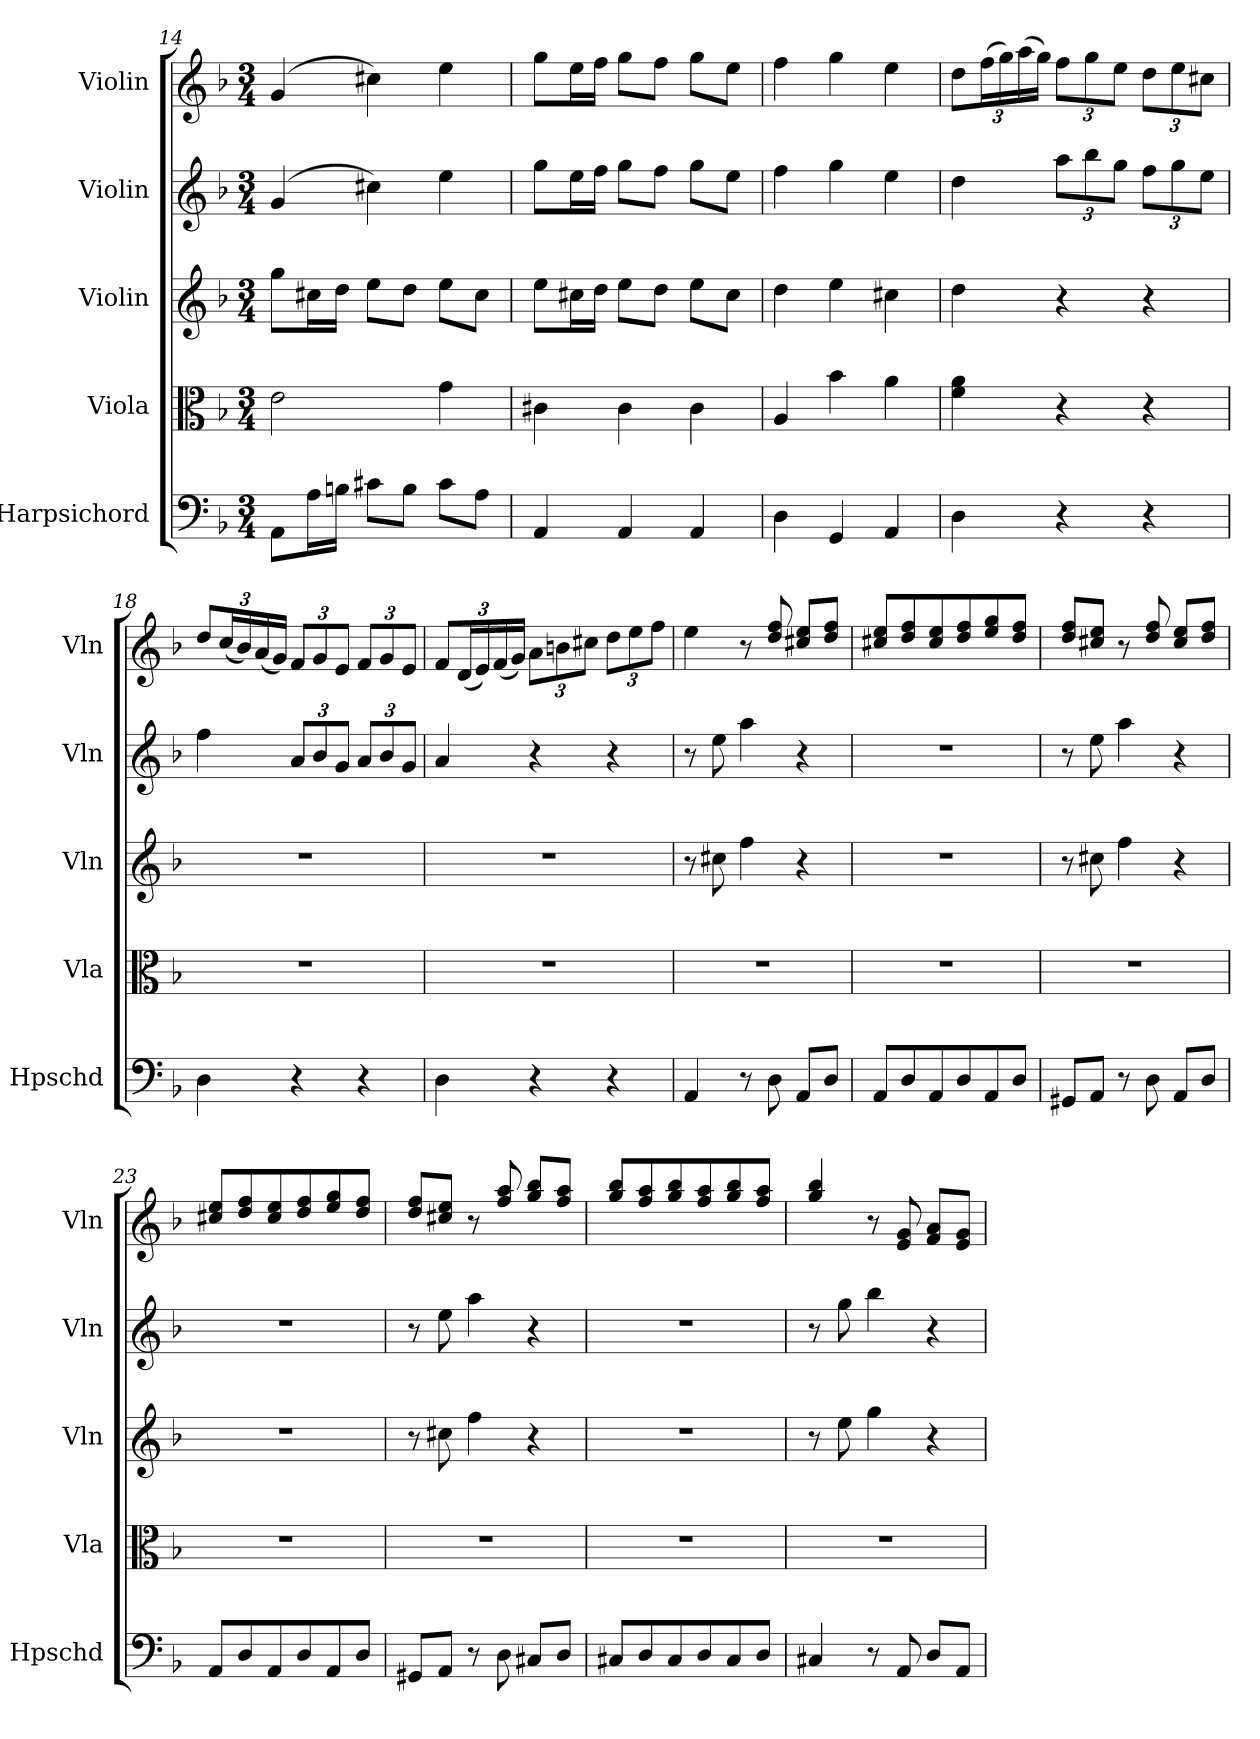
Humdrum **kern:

**kern	**kern	**kern	**kern	**kern
*part5	*part4	*part3	*part2	*part1
*staff5	*staff4	*staff3	*staff2	*staff1
*I"Harpsichord	*I"Viola	*I"Violin	*I"Violin	*I"Violin
*I'Hpschd	*I'Vla	*I'Vln	*I'Vln	*I'Vln
*clefF4	*clefC3	*clefG2	*clefG2	*clefG2
*k[b-]	*k[b-]	*k[b-]	*k[b-]	*k[b-]
*d:	*d:	*d:	*d:	*d:
*M3/4	*M3/4	*M3/4	*M3/4	*M3/4
=14	=14	=14	=14	=14
8AA\L	2e\	8gg\L	(4g/	(4g/
16A\L	.	16cc#X\L	.	.
16Bn\JJ	.	16dd\JJ	.	.
8c#X\L	.	8ee\L	4cc#X\)	4cc#X\)
8B\J	.	8dd\J	.	.
8c#\L	4g\	8ee\L	4ee\	4ee\
8A\J	.	8cc#\J	.	.
=15	=15	=15	=15	=15
4AA/	4c#X\	8ee\L	8gg\L	8gg\L
.	.	16cc#X\L	16ee\L	16ee\L
.	.	16dd\JJ	16ff\JJ	16ff\JJ
4AA/	4c#\	8ee\L	8gg\L	8gg\L
.	.	8dd\J	8ff\J	8ff\J
4AA/	4c#\	8ee\L	8gg\L	8gg\L
.	.	8cc#\J	8ee\J	8ee\J
=16	=16	=16	=16	=16
4D\	4A/	4dd\	4ff\	4ff\
4GG/	4b-\	4ee\	4gg\	4gg\
4AA/	4a\	4cc#X\	4ee\	4ee\
=17	=17	=17	=17	=17
4D\	4f\ 4a\	4dd\	4dd\	12dd\L
.	.	.	.	(24ff\L
.	.	.	.	24gg\)
.	.	.	.	(24aa\
.	.	.	.	24gg\JJ)
4r	4r	4r	12aa\L	12ff\L
.	.	.	12bb-\	12gg\
.	.	.	12gg\J	12ee\J
4r	4r	4r	12ff\L	12dd\L
.	.	.	12gg\	12ee\
.	.	.	12ee\J	12cc#X\J
=18	=18	=18	=18	=18
4D\	2.r	2.r	4ff\	12dd/L
.	.	.	.	(24cc/L
.	.	.	.	24b-/)
.	.	.	.	(24a/
.	.	.	.	24g/JJ)
4r	.	.	12a/L	12f/L
.	.	.	12b-/	12g/
.	.	.	12g/J	12e/J
4r	.	.	12a/L	12f/L
.	.	.	12b-/	12g/
.	.	.	12g/J	12e/J
=19	=19	=19	=19	=19
4D\	2.r	2.r	4a/	12f/L
.	.	.	.	(24d/L
.	.	.	.	24e/)
.	.	.	.	(24f/
.	.	.	.	24g/JJ)
4r	.	.	4r	12a\L
.	.	.	.	12bn\
.	.	.	.	12cc#X\J
4r	.	.	4r	12dd\L
.	.	.	.	12ee\
.	.	.	.	12ff\J
=20	=20	=20	=20	=20
4AA/	2.r	8r	8r	4ee\
.	.	8cc#X\	8ee\	.
8r	.	4ff\	4aa\	8r
8D\	.	.	.	8dd/ 8ff/
8AA/L	.	4r	4r	8cc#X/ 8ee/L
8D/J	.	.	.	8dd/ 8ff/J
=21	=21	=21	=21	=21
8AA/L	2.r	2.r	2.r	8cc#X/ 8ee/L
8D/	.	.	.	8dd/ 8ff/
8AA/	.	.	.	8cc#/ 8ee/
8D/	.	.	.	8dd/ 8ff/
8AA/	.	.	.	8ee/ 8gg/
8D/J	.	.	.	8dd/ 8ff/J
=22	=22	=22	=22	=22
8GG#X/L	2.r	8r	8r	8dd/ 8ff/L
8AA/J	.	8cc#X\	8ee\	8cc#X/ 8ee/J
8r	.	4ff\	4aa\	8r
8D\	.	.	.	8dd/ 8ff/
8AA/L	.	4r	4r	8cc#/ 8ee/L
8D/J	.	.	.	8dd/ 8ff/J
=23	=23	=23	=23	=23
8AA/L	2.r	2.r	2.r	8cc#X/ 8ee/L
8D/	.	.	.	8dd/ 8ff/
8AA/	.	.	.	8cc#/ 8ee/
8D/	.	.	.	8dd/ 8ff/
8AA/	.	.	.	8ee/ 8gg/
8D/J	.	.	.	8dd/ 8ff/J
=24	=24	=24	=24	=24
8GG#X/L	2.r	8r	8r	8dd/ 8ff/L
8AA/J	.	8cc#X\	8ee\	8cc#X/ 8ee/J
8r	.	4ff\	4aa\	8r
8D\	.	.	.	8ff/ 8aa/
8C#X/L	.	4r	4r	8gg/ 8bb-/L
8D/J	.	.	.	8ff/ 8aa/J
=25	=25	=25	=25	=25
8C#X/L	2.r	2.r	2.r	8gg/ 8bb-/L
8D/	.	.	.	8ff/ 8aa/
8C#/	.	.	.	8gg/ 8bb-/
8D/	.	.	.	8ff/ 8aa/
8C#/	.	.	.	8gg/ 8bb-/
8D/J	.	.	.	8ff/ 8aa/J
=26	=26	=26	=26	=26
4C#X/	2.r	8r	8r	4gg/ 4bb-/
.	.	8ee\	8gg\	.
8r	.	4gg\	4bb-\	8r
8AA/	.	.	.	8e/ 8g/
8D/L	.	4r	4r	8f/ 8a/L
8AA/J	.	.	.	8e/ 8g/J
=	=	=	=	=
*-	*-	*-	*-	*-
